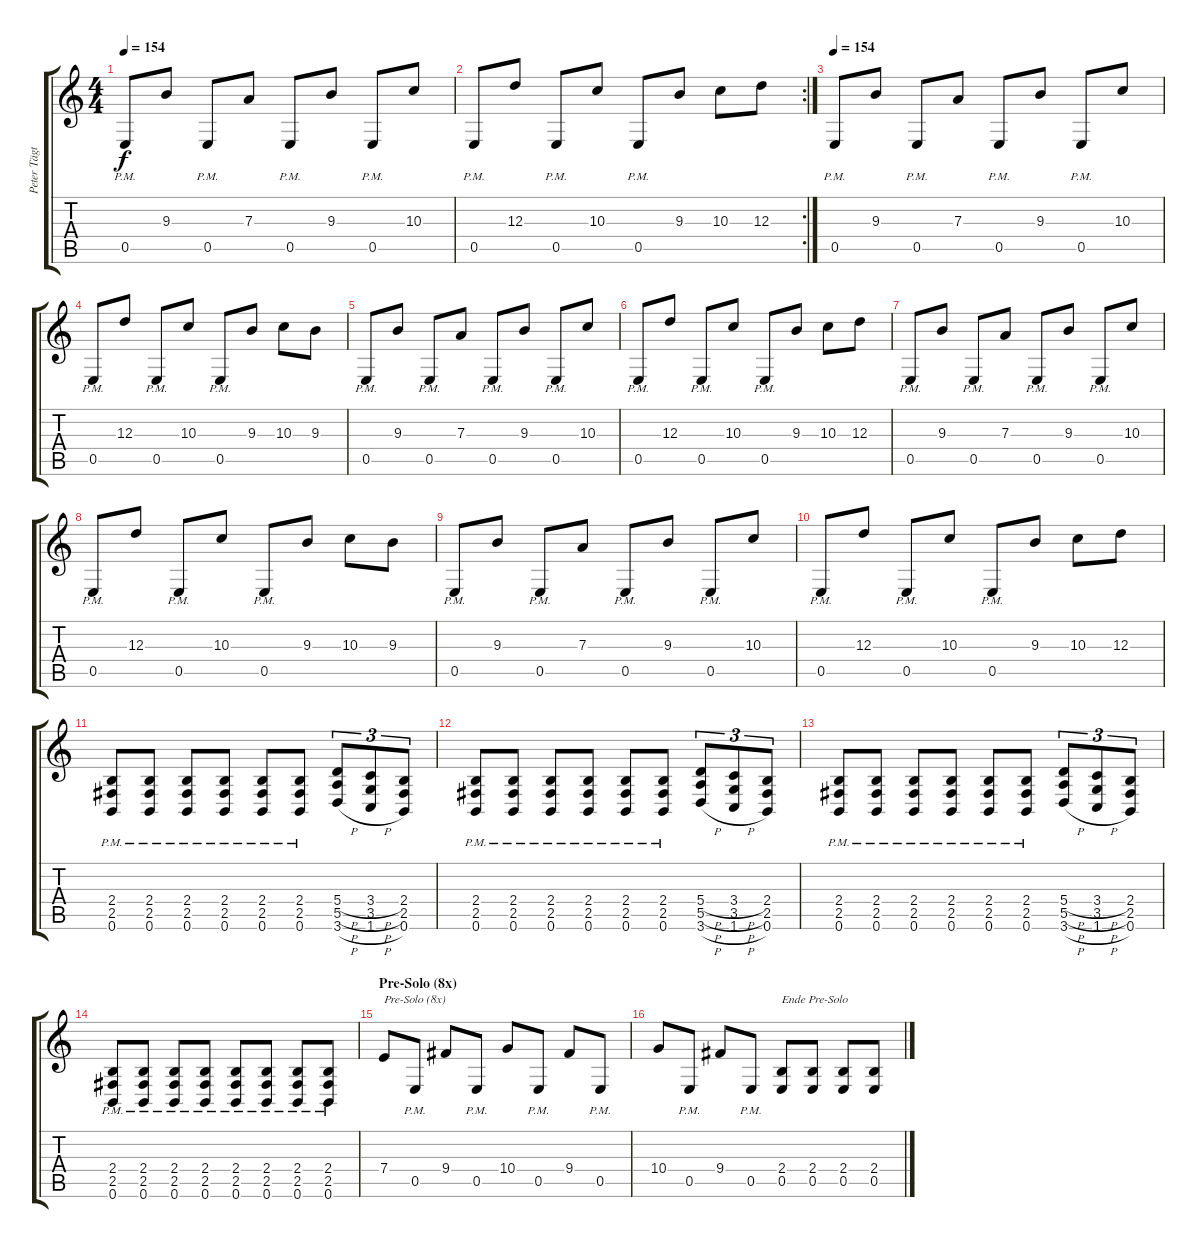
\track ("Peter Tägtgren" "Peter Tägt") {instrument distortionguitar}
\staff {score tabs}
\tuning (B3 Gb3 D3 A2 E2 B1) {hide}
\ts (4 4)
\tempo 154
\clef g2
\ks c
0.5{pm}.8{dy f} 9.3.8 0.5{pm}.8 7.3.8 0.5{pm}.8 9.3.8 0.5{pm}.8 10.3.8 |
\rc 2
0.5{pm}.8 12.3.8 0.5{pm}.8 10.3.8 0.5{pm}.8 9.3.8 10.3.8 12.3.8 |
\tempo 154
0.5{pm}.8 9.3.8 0.5{pm}.8 7.3.8 0.5{pm}.8 9.3.8 0.5{pm}.8 10.3.8 |
0.5{pm}.8 12.3.8 0.5{pm}.8 10.3.8 0.5{pm}.8 9.3.8 10.3.8 9.3.8 |
0.5{pm}.8 9.3.8 0.5{pm}.8 7.3.8 0.5{pm}.8 9.3.8 0.5{pm}.8 10.3.8 |
0.5{pm}.8 12.3.8 0.5{pm}.8 10.3.8 0.5{pm}.8 9.3.8 10.3.8 12.3.8 |
0.5{pm}.8 9.3.8 0.5{pm}.8 7.3.8 0.5{pm}.8 9.3.8 0.5{pm}.8 10.3.8 |
0.5{pm}.8 12.3.8 0.5{pm}.8 10.3.8 0.5{pm}.8 9.3.8 10.3.8 9.3.8 |
0.5{pm}.8 9.3.8 0.5{pm}.8 7.3.8 0.5{pm}.8 9.3.8 0.5{pm}.8 10.3.8 |
0.5{pm}.8 12.3.8 0.5{pm}.8 10.3.8 0.5{pm}.8 9.3.8 10.3.8 12.3.8 |
(2.4{pm} 2.5{pm} 0.6{pm}).8 (2.4{pm} 2.5{pm} 0.6{pm}).8 (2.4{pm} 2.5{pm} 0.6{pm}).8 (2.4{pm} 2.5{pm} 0.6{pm}).8 (2.4{pm} 2.5{pm} 0.6{pm}).8 (2.4{pm} 2.5{pm} 0.6{pm}).8 (5.4{h} 5.5{h} 3.6{h}).8{tu (3 2)} (3.4{h} 3.5{h} 1.6{h}).8{tu (3 2)} (2.4 2.5 0.6).8{tu (3 2)} |
(2.4{pm} 2.5{pm} 0.6{pm}).8 (2.4{pm} 2.5{pm} 0.6{pm}).8 (2.4{pm} 2.5{pm} 0.6{pm}).8 (2.4{pm} 2.5{pm} 0.6{pm}).8 (2.4{pm} 2.5{pm} 0.6{pm}).8 (2.4{pm} 2.5{pm} 0.6{pm}).8 (5.4{h} 5.5{h} 3.6{h}).8{tu (3 2)} (3.4{h} 3.5{h} 1.6{h}).8{tu (3 2)} (2.4 2.5 0.6).8{tu (3 2)} |
(2.4{pm} 2.5{pm} 0.6{pm}).8 (2.4{pm} 2.5{pm} 0.6{pm}).8 (2.4{pm} 2.5{pm} 0.6{pm}).8 (2.4{pm} 2.5{pm} 0.6{pm}).8 (2.4{pm} 2.5{pm} 0.6{pm}).8 (2.4{pm} 2.5{pm} 0.6{pm}).8 (5.4{h} 5.5{h} 3.6{h}).8{tu (3 2)} (3.4{h} 3.5{h} 1.6{h}).8{tu (3 2)} (2.4 2.5 0.6).8{tu (3 2)} |
(2.4{pm} 2.5{pm} 0.6{pm}).8 (2.4{pm} 2.5{pm} 0.6{pm}).8 (2.4{pm} 2.5{pm} 0.6{pm}).8 (2.4{pm} 2.5{pm} 0.6{pm}).8 (2.4{pm} 2.5{pm} 0.6{pm}).8 (2.4{pm} 2.5{pm} 0.6{pm}).8 (2.4{pm} 2.5{pm} 0.6{pm}).8 (2.4{pm} 2.5{pm} 0.6{pm}).8 |
\section ("" "Pre-Solo (8x) ")
7.4.8{txt "Pre-Solo (8x) "} 0.5{pm}.8 9.4.8 0.5{pm}.8 10.4.8 0.5{pm}.8 9.4.8 0.5{pm}.8 |
10.4.8 0.5{pm}.8 9.4.8 0.5{pm}.8 (2.4 0.5).8{txt "Ende Pre-Solo "} (2.4 0.5).8 (2.4 0.5).8 (2.4 0.5).8
